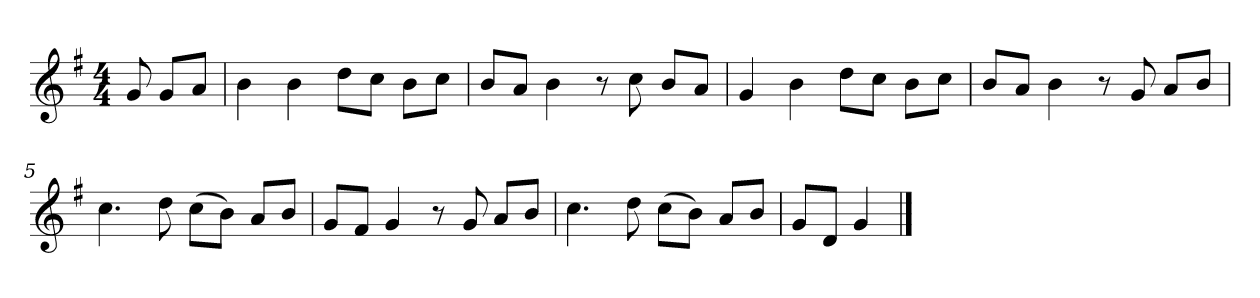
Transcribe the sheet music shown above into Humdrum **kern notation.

**kern
*part1
*staff1
*k[f#]
*M4/4
*MM120
=
8g
8gL
8aJ
=1
4b
4b
8ddL
8ccJ
8bL
8ccJ
=2
8bL
8aJ
4b
8r
8cc
8bL
8aJ
=3
4g
4b
8ddL
8ccJ
8bL
8ccJ
=4
8bL
8aJ
4b
8r
8g
8aL
8bJ
=5
4.cc
8dd
(8ccL
8bJ)
8aL
8bJ
=6
8gL
8f#J
4g
8r
8g
8aL
8bJ
=7
4.cc
8dd
(8ccL
8bJ)
8aL
8bJ
=8
8gL
8dJ
4g
==
*-
